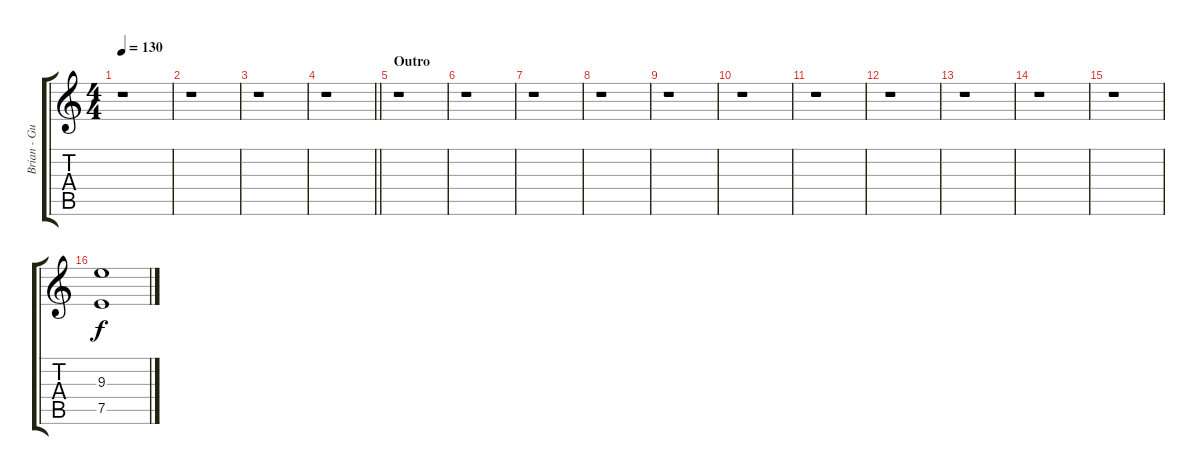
\track ("Brian - Guitar Effects" "Brian - Gu") {instrument electricguitarjazz}
\staff {score tabs}
\tuning (E4 B3 G3 D3 A2 E2) {hide}
\ts (4 4)
\tempo 130
\clef g2
\ks c
r.1{dy f} |
r.1 |
r.1 |
\barLineRight lightlight
r.1 |
\section ("" "Outro")
r.1 |
r.1 |
r.1 |
r.1 |
r.1 |
r.1 |
r.1 |
r.1 |
r.1 |
r.1 |
r.1{volume 1} |
(9.3 7.5).1{volume 14 instrument electricguitarjazz}
